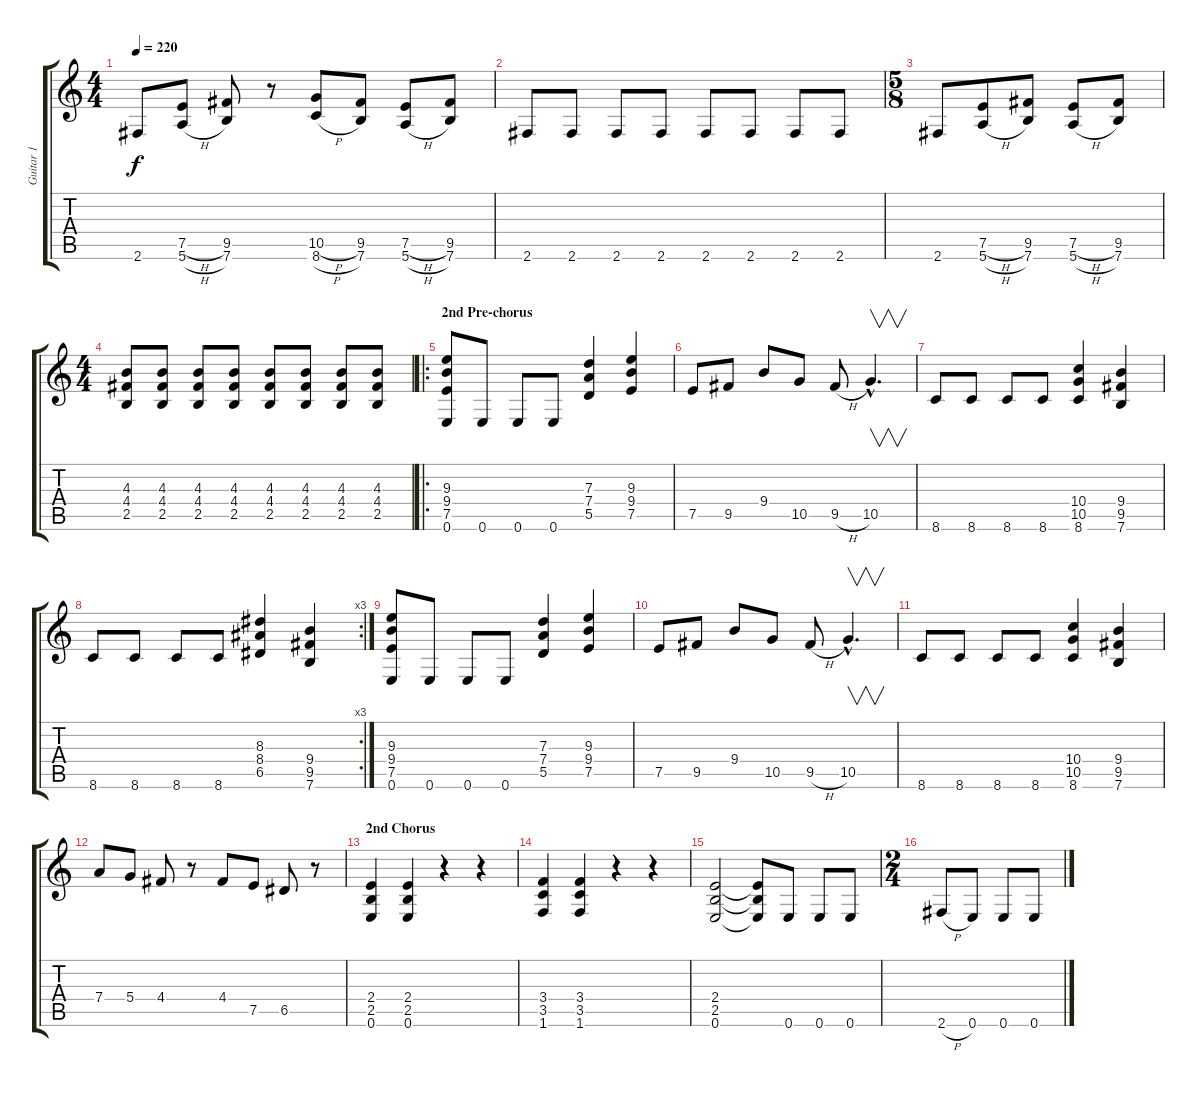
\track ("Guitar 1" "Guitar 1") {instrument electricguitarmuted}
\staff {score tabs}
\tuning (E4 B3 G3 D3 A2 E2) {hide}
\ts (4 4)
\tempo 220
\clef g2
\ks c
2.6.8{dy f} (7.5{h} 5.6{h}).8{instrument distortionguitar} (9.5 7.6).8 r.8{instrument electricguitarmuted} (10.5{h} 8.6{h}).8{instrument distortionguitar} (9.5 7.6).8 (7.5{h} 5.6{h}).8 (9.5 7.6).8 |
2.6.8{instrument electricguitarmuted} 2.6.8 2.6.8 2.6.8 2.6.8 2.6.8 2.6.8 2.6.8 |
\ts (5 8)
2.6.8 (7.5{h} 5.6{h}).8{instrument distortionguitar} (9.5 7.6).8 (7.5{h} 5.6{h}).8{instrument distortionguitar} (9.5 7.6).8 |
\ts (4 4)
(4.3 4.4 2.5).8 (4.3 4.4 2.5).8 (4.3 4.4 2.5).8 (4.3 4.4 2.5).8 (4.3 4.4 2.5).8 (4.3 4.4 2.5).8 (4.3 4.4 2.5).8 (4.3 4.4 2.5).8 |
\ro
\section ("" "2nd Pre-chorus")
(9.3 9.4 7.5 0.6).8{instrument electricguitarmuted} 0.6.8 0.6.8 0.6.8 (7.3 7.4 5.5).4{instrument distortionguitar} (9.3 9.4 7.5).4 |
7.5.8{instrument electricguitarmuted} 9.5.8 9.4.8{instrument distortionguitar} 10.5.8{instrument electricguitarmuted} 9.5{h}.8{instrument distortionguitar} 10.5{hac}.4{v d} |
8.6.8{instrument electricguitarmuted} 8.6.8 8.6.8 8.6.8 (10.4 10.5 8.6).4{instrument distortionguitar} (9.4 9.5 7.6).4 |
\rc 3
8.6.8{instrument electricguitarmuted} 8.6.8 8.6.8 8.6.8 (8.3 8.4 6.5).4{instrument distortionguitar} (9.4 9.5 7.6).4 |
(9.3 9.4 7.5 0.6).8{instrument electricguitarmuted} 0.6.8 0.6.8 0.6.8 (7.3 7.4 5.5).4{instrument distortionguitar} (9.3 9.4 7.5).4 |
7.5.8{instrument electricguitarmuted} 9.5.8 9.4.8{instrument distortionguitar} 10.5.8{instrument electricguitarmuted} 9.5{h}.8{instrument distortionguitar} 10.5{hac}.4{v d} |
8.6.8{instrument electricguitarmuted} 8.6.8 8.6.8 8.6.8 (10.4 10.5 8.6).4{instrument distortionguitar} (9.4 9.5 7.6).4 |
7.4.8{instrument overdrivenguitar} 5.4.8 4.4.8 r.8 4.4.8 7.5.8 6.5.8 r.8 |
\section ("" "2nd Chorus")
(2.4 2.5 0.6).4{instrument overdrivenguitar} (2.4 2.5 0.6).4 r.4 r.4 |
(3.4 3.5 1.6).4 (3.4 3.5 1.6).4 r.4 r.4 |
(2.4 2.5 0.6).2 (2.4{t} 2.5{t} 0.6{t}).8 0.6.8{instrument electricguitarmuted} 0.6.8 0.6.8 |
\ts (2 4)
2.6{h}.8{instrument overdrivenguitar} 0.6.8 0.6.8{instrument electricguitarmuted} 0.6.8
